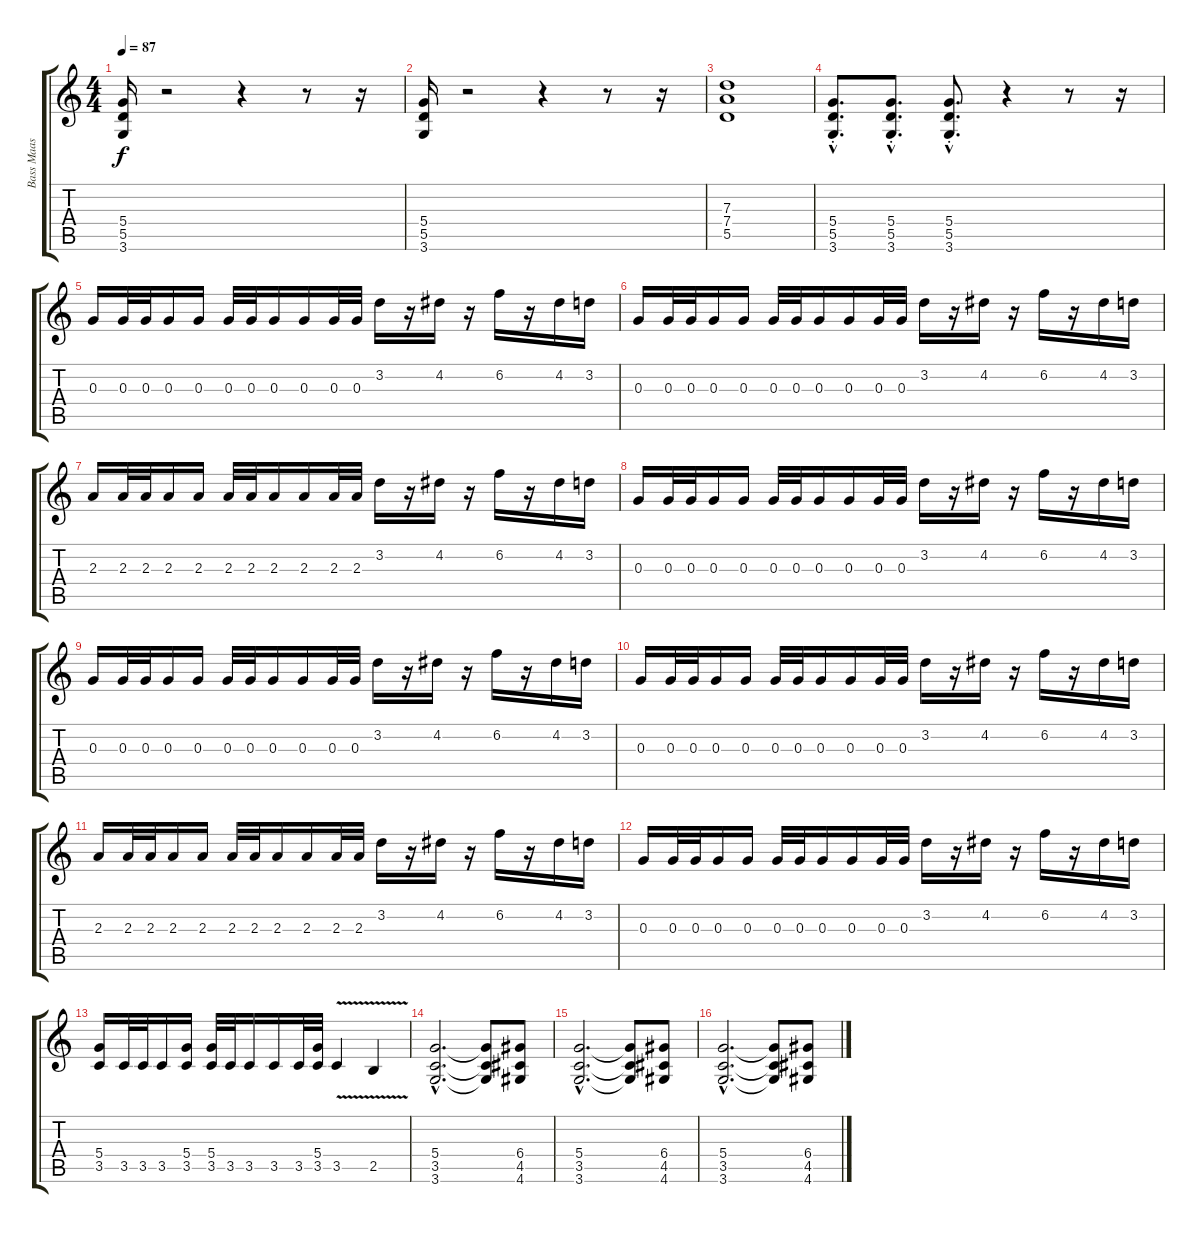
\track ("Bass Maas" "Bass Maas") {instrument overdrivenguitar}
\staff {score tabs}
\tuning (E4 B3 G3 D3 A2 E2) {hide}
\ts (4 4)
\tempo 87
\clef g2
\ks c
(5.4 5.5 3.6).16{dy f instrument overdrivenguitar} r.2 r.4 r.8 r.16 |
(5.4 5.5 3.6).16 r.2 r.4 r.8 r.16 |
(7.3 7.4 5.5).1 |
(5.4{hac st} 5.5{hac st} 3.6{hac st}).8{d} (5.4{hac st} 5.5{hac st} 3.6{hac st}).8{d} (5.4{hac st} 5.5{hac st} 3.6{hac st}).8{d} r.4 r.8 r.16 |
0.3.16 0.3.32 0.3.32 0.3.16 0.3.16 0.3.32 0.3.32 0.3.16 0.3.16 0.3.32 0.3.32 3.2.16 r.16 4.2.16 r.16 6.2.16 r.16 4.2.16 3.2.16 |
0.3.16 0.3.32 0.3.32 0.3.16 0.3.16 0.3.32 0.3.32 0.3.16 0.3.16 0.3.32 0.3.32 3.2.16 r.16 4.2.16 r.16 6.2.16 r.16 4.2.16 3.2.16 |
2.3.16 2.3.32 2.3.32 2.3.16 2.3.16 2.3.32 2.3.32 2.3.16 2.3.16 2.3.32 2.3.32 3.2.16 r.16 4.2.16 r.16 6.2.16 r.16 4.2.16 3.2.16 |
0.3.16 0.3.32 0.3.32 0.3.16 0.3.16 0.3.32 0.3.32 0.3.16 0.3.16 0.3.32 0.3.32 3.2.16 r.16 4.2.16 r.16 6.2.16 r.16 4.2.16 3.2.16 |
0.3.16 0.3.32 0.3.32 0.3.16 0.3.16 0.3.32 0.3.32 0.3.16 0.3.16 0.3.32 0.3.32 3.2.16 r.16 4.2.16 r.16 6.2.16 r.16 4.2.16 3.2.16 |
0.3.16 0.3.32 0.3.32 0.3.16 0.3.16 0.3.32 0.3.32 0.3.16 0.3.16 0.3.32 0.3.32 3.2.16 r.16 4.2.16 r.16 6.2.16 r.16 4.2.16 3.2.16 |
2.3.16 2.3.32 2.3.32 2.3.16 2.3.16 2.3.32 2.3.32 2.3.16 2.3.16 2.3.32 2.3.32 3.2.16 r.16 4.2.16 r.16 6.2.16 r.16 4.2.16 3.2.16 |
0.3.16 0.3.32 0.3.32 0.3.16 0.3.16 0.3.32 0.3.32 0.3.16 0.3.16 0.3.32 0.3.32 3.2.16 r.16 4.2.16 r.16 6.2.16 r.16 4.2.16 3.2.16 |
(5.4 3.5).16 3.5.32 3.5.32 3.5.16 (5.4 3.5).16 (5.4 3.5).32 3.5.32 3.5.16 3.5.16 3.5.32 (5.4 3.5).32 3.5{v}.4 2.5{v}.4 |
(5.4{hac} 3.5{hac} 3.6{hac}).2{d} (5.4{t} 3.5{t} 3.6{t}).8 (6.4 4.5 4.6).8 |
(5.4{hac} 3.5{hac} 3.6{hac}).2{d} (5.4{t} 3.5{t} 3.6{t}).8 (6.4 4.5 4.6).8 |
(5.4{hac} 3.5{hac} 3.6{hac}).2{d} (5.4{t} 3.5{t} 3.6{t}).8 (6.4 4.5 4.6).8
